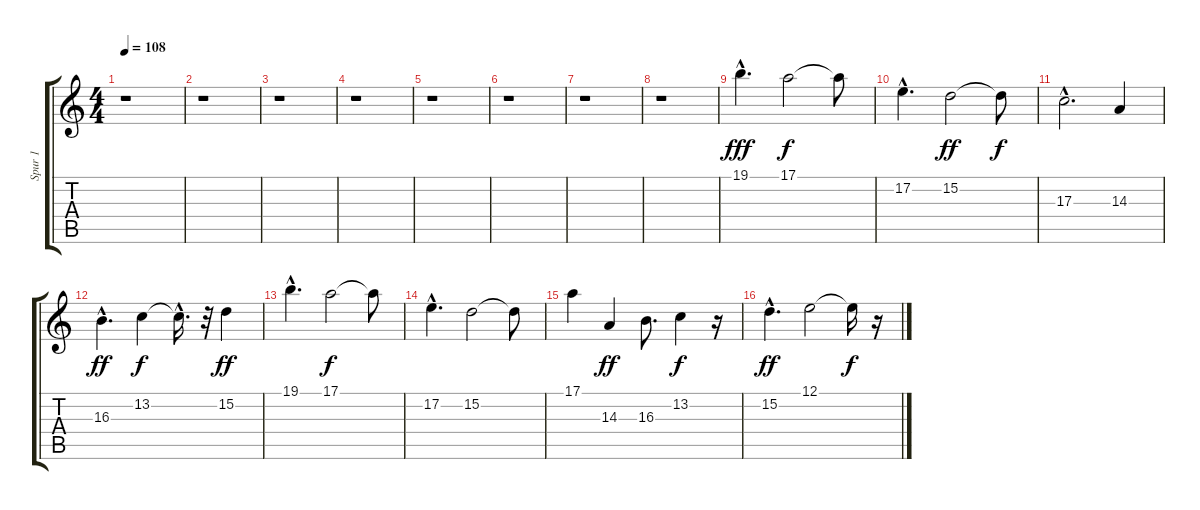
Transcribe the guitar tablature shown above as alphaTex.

\track ("Spur 1" "Spur 1") {instrument stringensemble2}
\staff {score tabs}
\tuning (E4 B3 G3 D3 A2 E2) {hide}
\ts (4 4)
\tempo 108
\clef g2
\ks c
r.1{dy f} |
r.1 |
r.1 |
r.1 |
r.1 |
r.1 |
r.1 |
r.1 |
19.1{hac}.4{d dy fff instrument stringensemble2} 17.1.2{dy f} 17.1{t}.8 |
17.2{hac}.4{d} 15.2.2{dy ff} 15.2{t}.8{dy f} |
17.3{hac}.2{d} 14.3.4 |
16.3{hac}.4{d dy ff} 13.2.4{dy f} 13.2{hac t}.16{d} r.32 15.2.4{dy ff} |
19.1{hac}.4{d instrument stringensemble2} 17.1.2{dy f} 17.1{t}.8 |
17.2{hac}.4{d instrument stringensemble2} 15.2.2 15.2{t}.8 |
17.1.4{instrument stringensemble2} 14.3.4{dy ff} 16.3.8{d} 13.2.4{dy f} r.16 |
15.2{hac}.4{d dy ff} 12.1.2 12.1{t}.16{dy f} r.16
